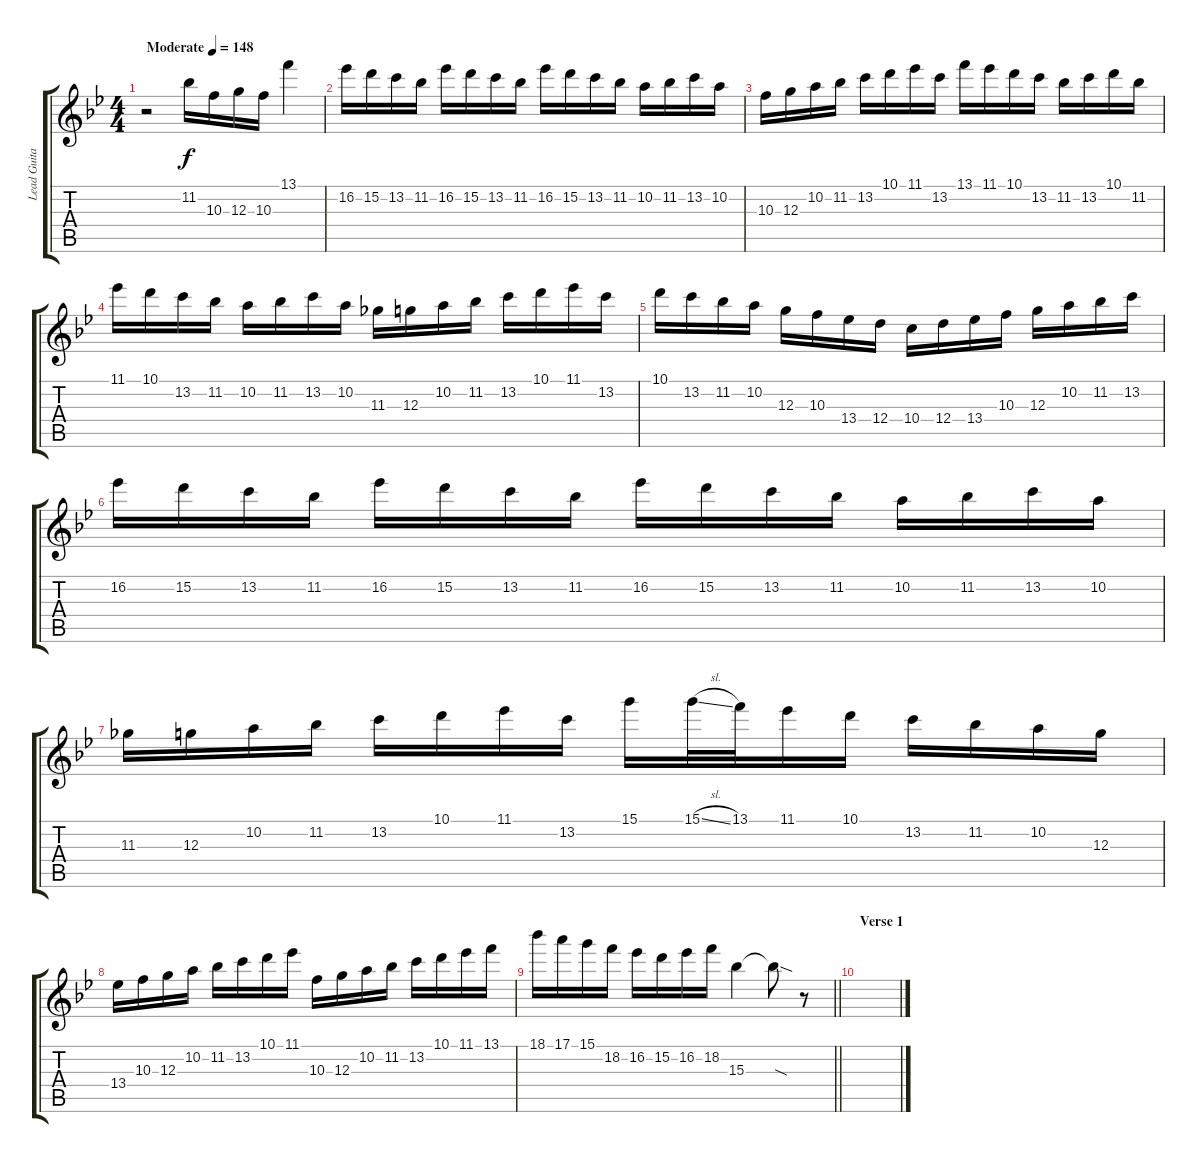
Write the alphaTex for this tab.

\track ("Lead Guitar-left" "Lead Guita") {instrument distortionguitar}
\staff {score tabs}
\tuning (E4 B3 G3 D3 A2 E2) {hide}
\ts (4 4)
\section ("" "")
\tempo (148 "Moderate")
\clef g2
\ks bb
r.2{dy f instrument distortionguitar} 11.2.16 10.3.16 12.3.16 10.3.16 13.1.4 |
16.2.16 15.2.16 13.2.16 11.2.16 16.2.16 15.2.16 13.2.16 11.2.16 16.2.16 15.2.16 13.2.16 11.2.16 10.2.16 11.2.16 13.2.16 10.2.16 |
10.3.16 12.3.16 10.2.16 11.2.16 13.2.16 10.1.16 11.1.16 13.2.16 13.1.16 11.1.16 10.1.16 13.2.16 11.2.16 13.2.16 10.1.16 11.2.16 |
11.1.16 10.1.16 13.2.16 11.2.16 10.2.16 11.2.16 13.2.16 10.2.16 11.3.16 12.3.16 10.2.16 11.2.16 13.2.16 10.1.16 11.1.16 13.2.16 |
10.1.16 13.2.16 11.2.16 10.2.16 12.3.16 10.3.16 13.4.16 12.4.16 10.4.16 12.4.16 13.4.16 10.3.16 12.3.16 10.2.16 11.2.16 13.2.16 |
16.2.16 15.2.16 13.2.16 11.2.16 16.2.16 15.2.16 13.2.16 11.2.16 16.2.16 15.2.16 13.2.16 11.2.16 10.2.16 11.2.16 13.2.16 10.2.16 |
11.3.16 12.3.16 10.2.16 11.2.16 13.2.16 10.1.16 11.1.16 13.2.16 15.1.16 15.1{sl}.32 13.1.32 11.1.16 10.1.16 13.2.16 11.2.16 10.2.16 12.3.16 |
13.4.16 10.3.16 12.3.16 10.2.16 11.2.16 13.2.16 10.1.16 11.1.16 10.3.16 12.3.16 10.2.16 11.2.16 13.2.16 10.1.16 11.1.16 13.1.16 |
\barLineRight lightlight
18.1.16 17.1.16 15.1.16 18.2.16 16.2.16 15.2.16 16.2.16 18.2.16 15.3.4 15.3{sod t}.8 r.8 |
\section ("" "Verse 1")
